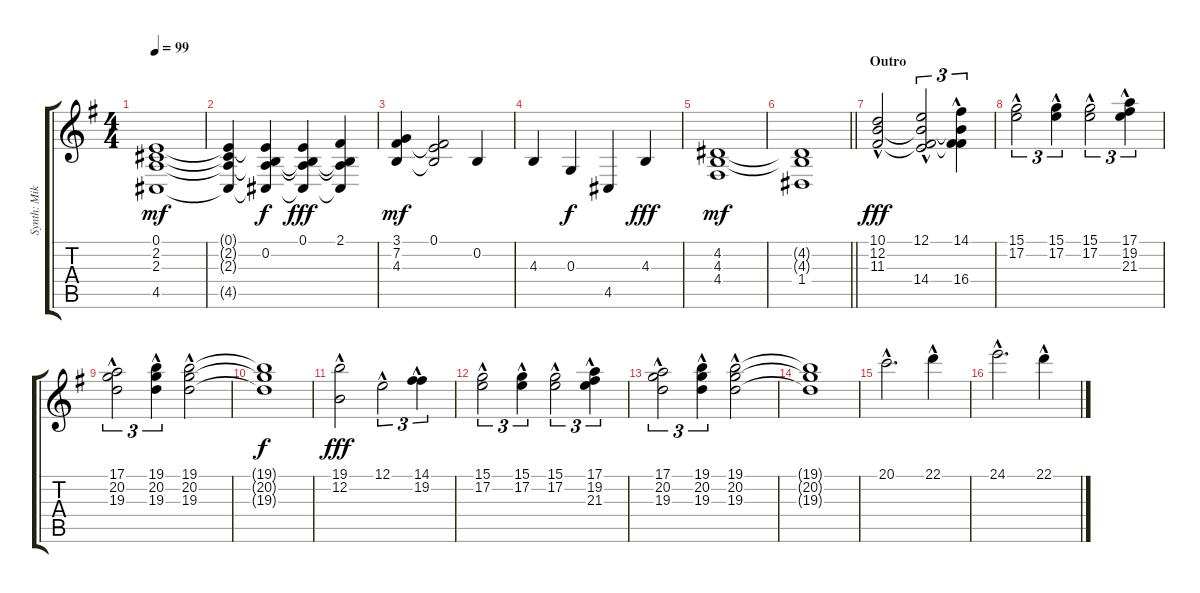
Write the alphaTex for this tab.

\track ("Synth: Mike" "Synth: Mik") {instrument stringensemble1}
\staff {score tabs}
\tuning (E4 B3 G3 D3 A2 E2) {hide}
\ts (4 4)
\tempo 99
\clef g2
\ks g
(0.1 2.2 2.3 4.5).1{dy mf} |
(0.1{t} 2.2{t} 2.3{t} 4.5{t}).4 (0.1{t} 0.2 2.3{t} 4.5{t}).4{dy f} (0.1 0.2{t} 2.3{t} 4.5{t}).4{dy fff} (2.1 0.2{t} 2.3{t} 4.5{t}).4 |
(3.1 7.2 4.3).4{dy mf} (0.1 7.2{t} 4.3{t}).2 0.2.4 |
4.3.4 0.3.4{dy f} 4.5.4 4.3.4{dy fff} |
(4.2 4.3 4.4).1{dy mf} |
\barLineRight lightlight
(4.2{t} 4.3{t} 1.4).1 |
\section ("" "Outro")
(10.1{hac} 12.2{hac} 11.3{hac}).2{dy fff} (12.1{hac} 12.2{t} 11.3{t} 14.4{hac}).2{tu (3 2)} (14.1{hac} 12.2{t} 11.3{t} 16.4{hac}).4{tu (3 2)} |
(15.1{hac} 17.2{hac}).2{tu (3 2)} (15.1{hac} 17.2{hac}).4{tu (3 2)} (15.1{hac} 17.2{hac}).2{tu (3 2)} (17.1{hac} 19.2{hac} 21.3{hac}).4{tu (3 2)} |
(17.1{hac} 20.2{hac} 19.3{hac}).2{tu (3 2)} (19.1{hac} 20.2{hac} 19.3{hac}).4{tu (3 2)} (19.1{hac} 20.2{hac} 19.3{hac}).2 |
(19.1{t} 20.2{t} 19.3{t}).1{dy f} |
(19.1{hac} 12.2{hac}).2{dy fff} 12.1{hac}.2{tu (3 2)} (14.1{hac} 19.2{hac}).4{tu (3 2)} |
(15.1{hac} 17.2{hac}).2{tu (3 2)} (15.1{hac} 17.2{hac}).4{tu (3 2)} (15.1{hac} 17.2{hac}).2{tu (3 2)} (17.1{hac} 19.2{hac} 21.3{hac}).4{tu (3 2)} |
(17.1{hac} 20.2{hac} 19.3{hac}).2{tu (3 2)} (19.1{hac} 20.2{hac} 19.3{hac}).4{tu (3 2)} (19.1{hac} 20.2{hac} 19.3{hac}).2 |
(19.1{t} 20.2{t} 19.3{t}).1 |
20.1{hac}.2{d} 22.1{hac}.4 |
24.1{hac}.2{d} 22.1{hac}.4
